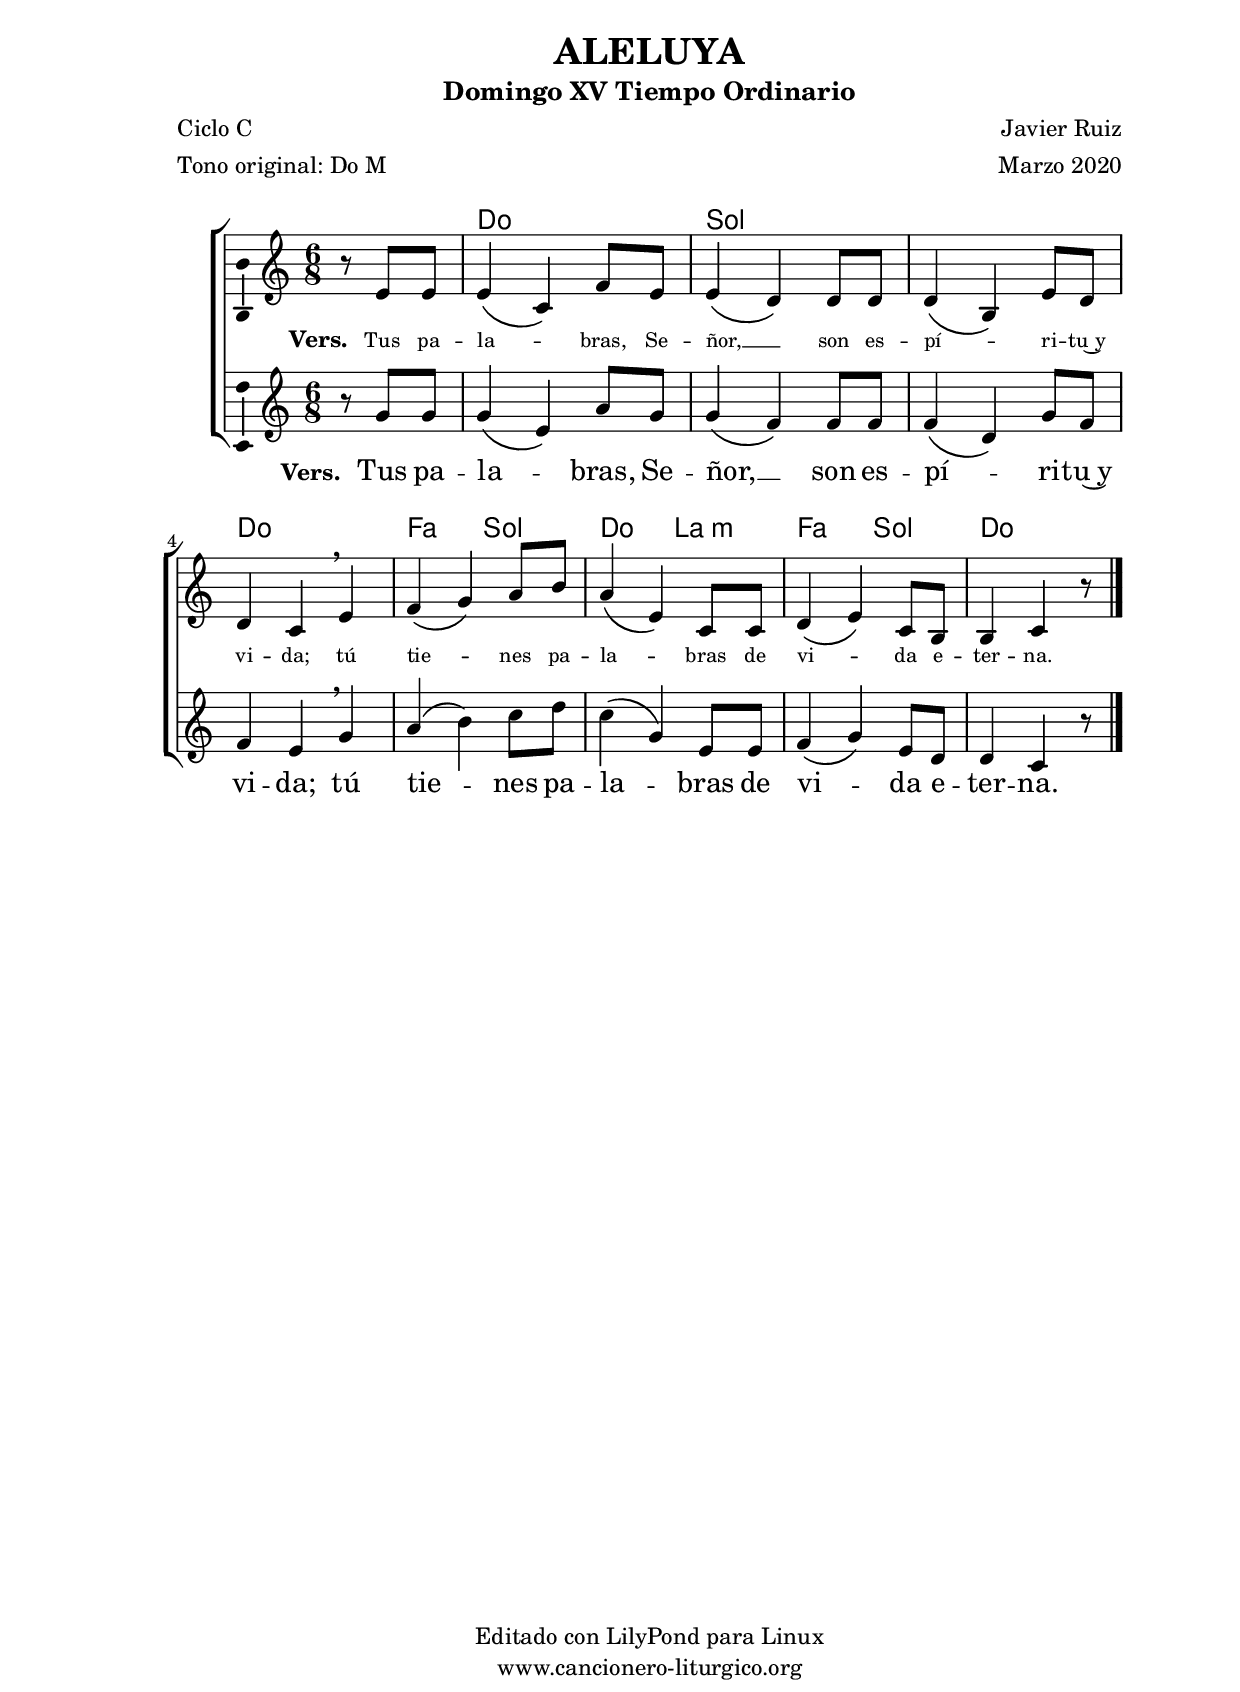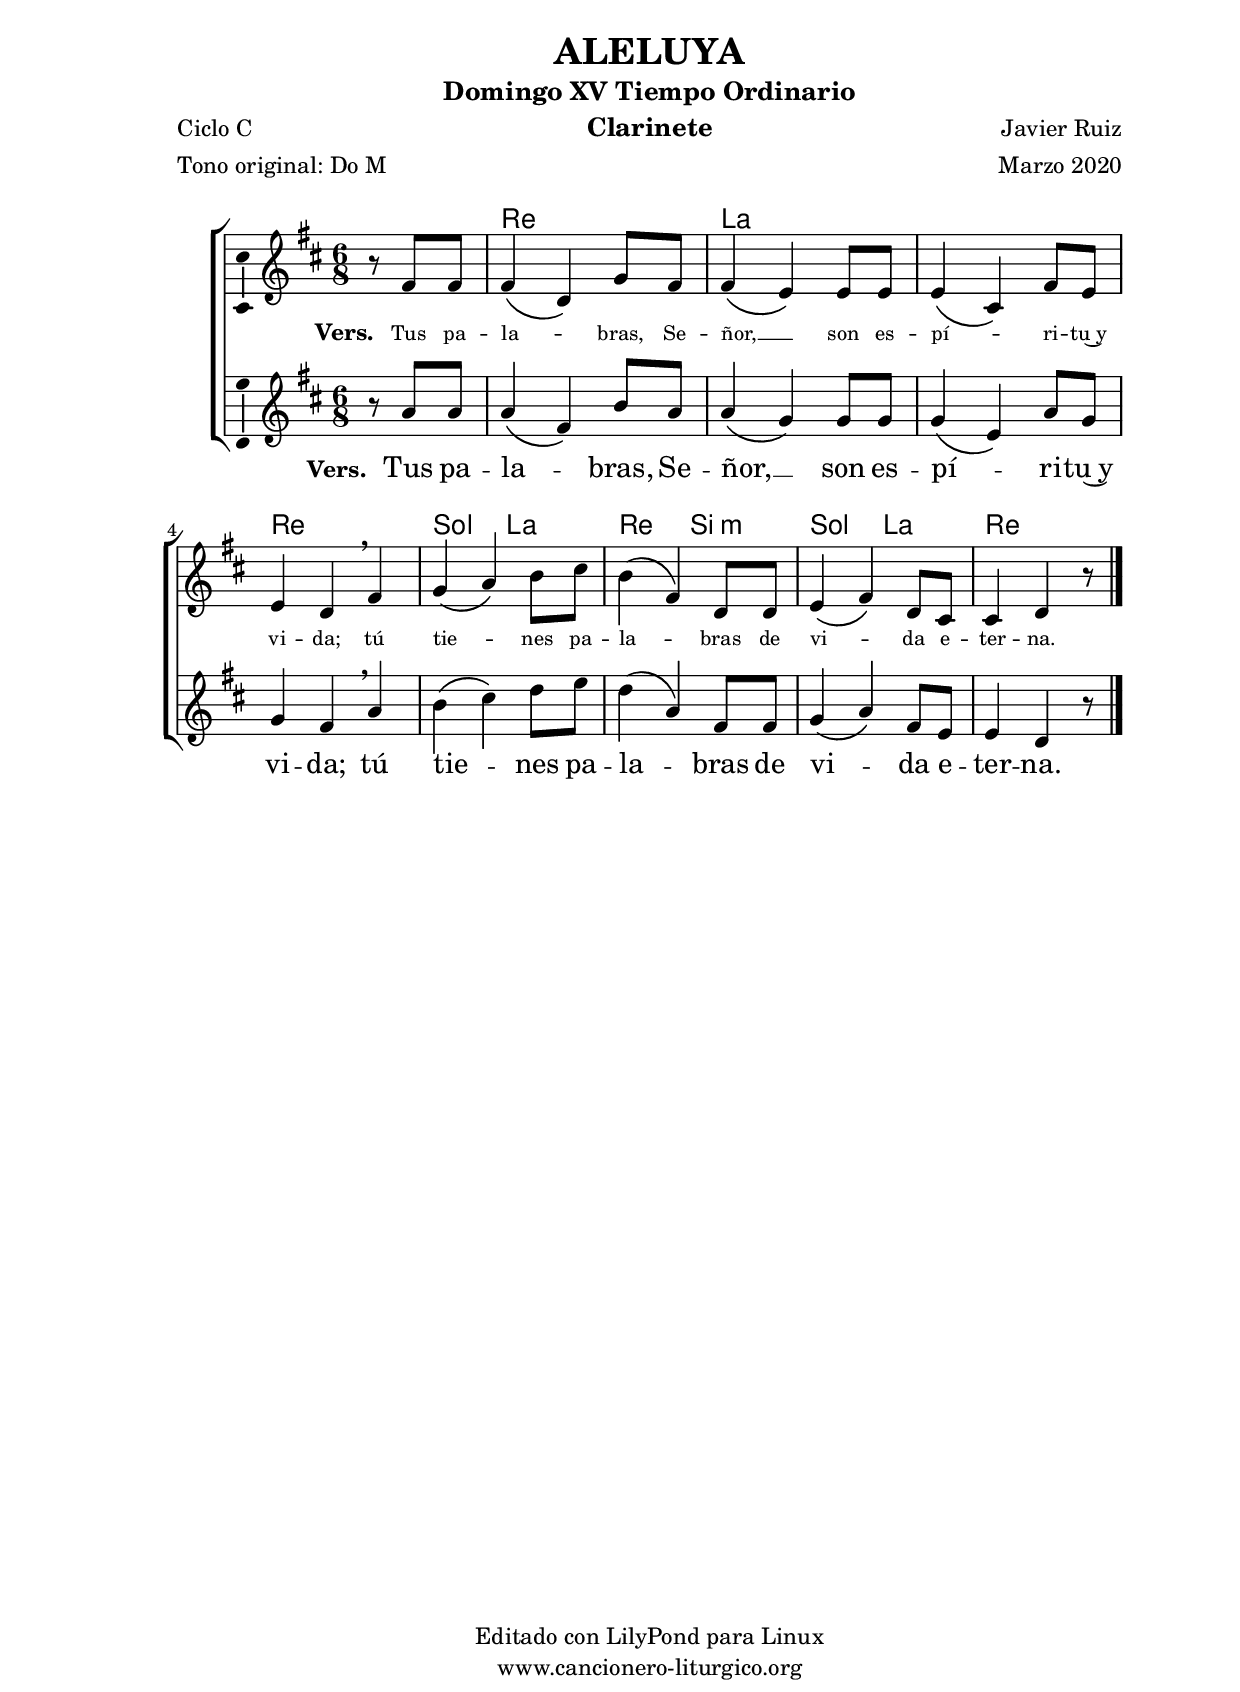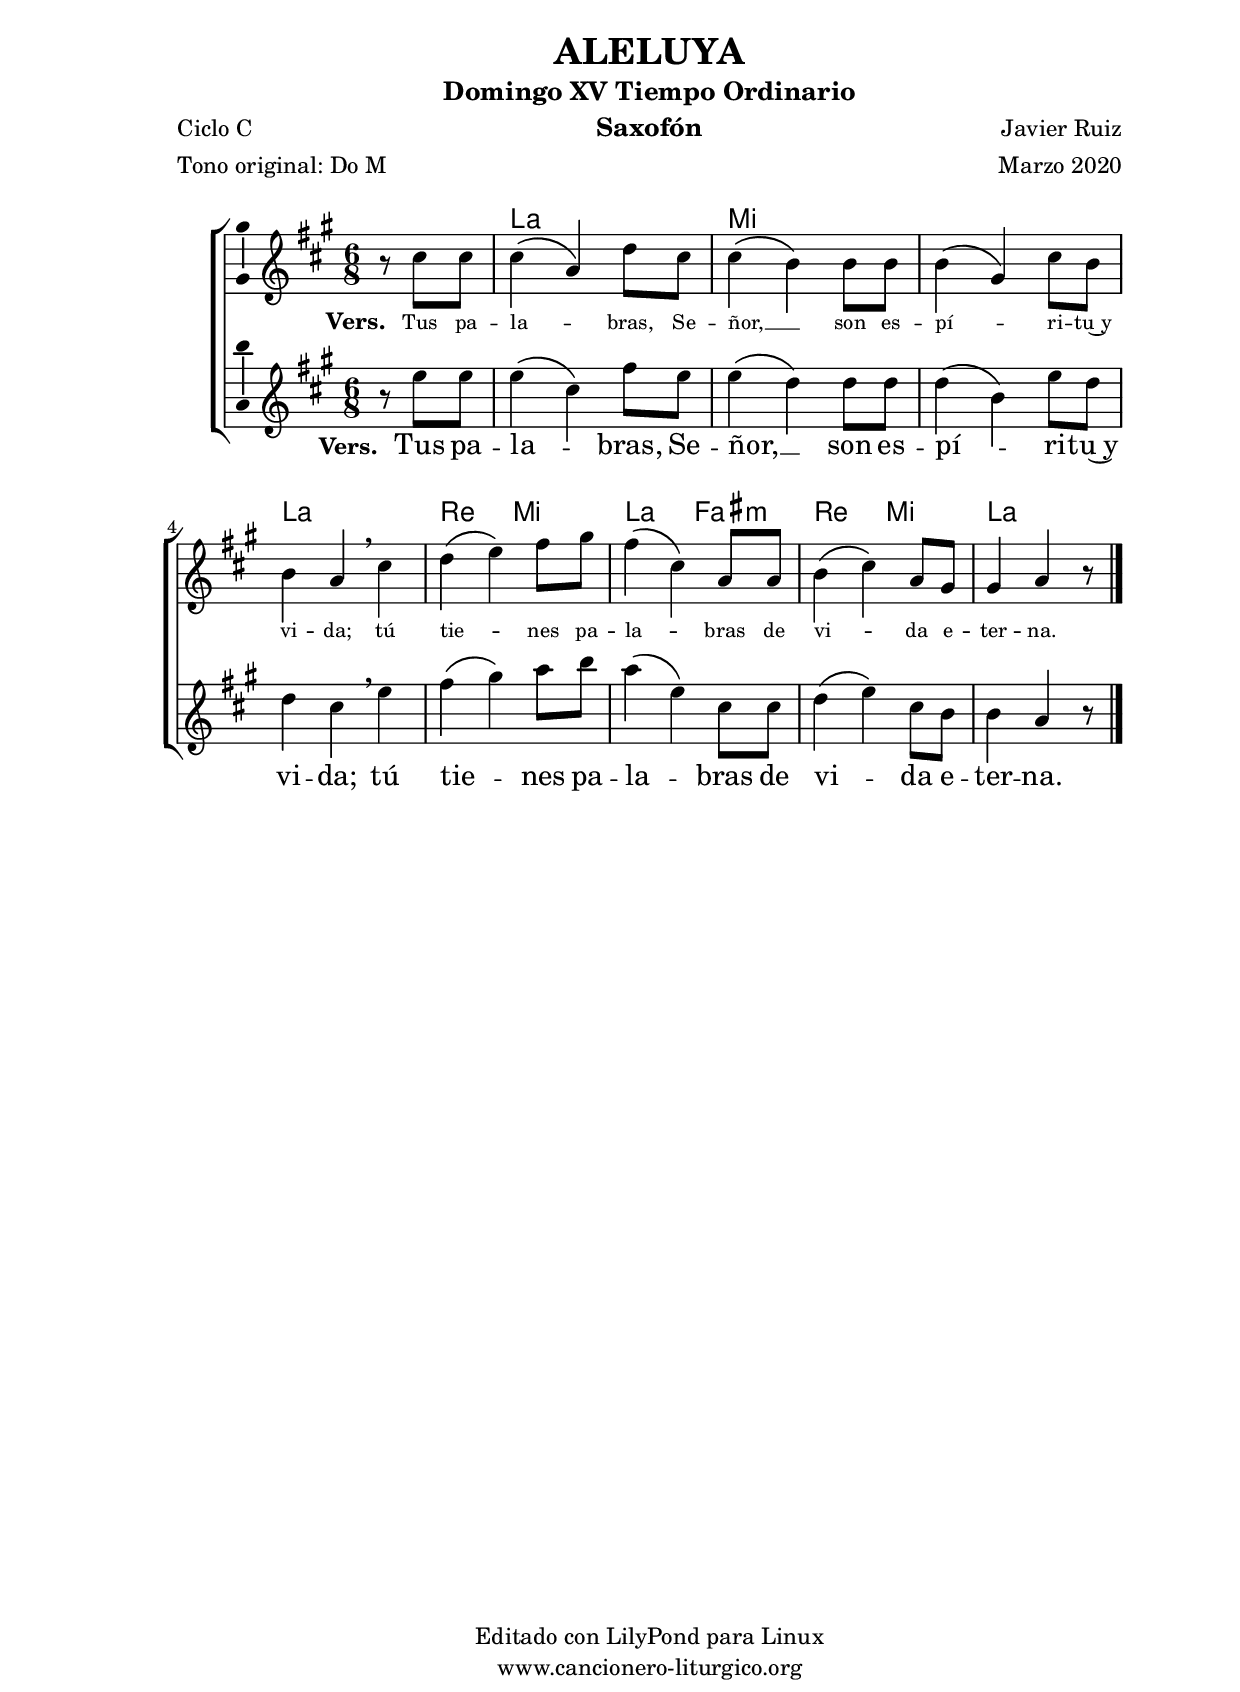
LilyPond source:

%
%para convertir .midi en .wav:
%timidity filename.midi -Ow -o finename.wav
%
%
%Para convertir de .wav a .mp3:
%lame -h -m j filename.wav
%
%
%para escuchar el midi:
%timidity nombrefichero.midi
%


%versión de lilypond para la que se ha escrito esta partitura:
\version "2.16.0"

	%Tamaño papel
	#(set-default-paper-size "a4")
	%Tamaño partitura
	#(set-global-staff-size 20)
	%No responde al pulsar sobre una nota
	#(ly:set-option 'point-and-click #f)

%parámetros del encabezamiento:
\header {
	title = "ALELUYA"
	subtitle = "Domingo XV Tiempo Ordinario"
	composer = "Javier Ruiz"
	poet = "Ciclo C"
	meter = "Tono original: Do M"
	arranger = "Marzo 2020"
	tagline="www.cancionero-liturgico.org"
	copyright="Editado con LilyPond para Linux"
	tiempo = "Ordinario"
	usos = "Aleluya"
	letra = "Aleluya. Tus palabras, Señor, son espíritu y vida; tú tienes palabras de vida eterna."
	}

%parámetros asociados al papel:
\paper  {
	oddHeaderMarkup = \markup {\fill-line { \on-the-fly #not-first-page \fromproperty #'header:title \on-the-fly #not-first-page \fromproperty #'header:composer }}
	evenHeaderMarkup = \markup {\fill-line { \fromproperty #'header:composer \fromproperty #'header:title }}
	#(set-paper-size "a4")
	print-page-number = ##f
	first-page-number = 1
	print-first-page-number = ##f
%	head-separation = 3.0 \cm
	top-margin = 1.5 \cm
%	top-margin = 2.0 \cm
%%%	bottom-margin = 0.5\cm
	bottom-margin = 0.2\cm
	left-margin = 3.0 \cm
	line-width = 16.0 \cm 
	indent = 8\mm
	interscoreline = 2.\mm
	between-system-space = 15\mm
%	para que las partituras no llenen la hoja:
	ragged-bottom = ##t
%	idem para la última hoja:
	ragged-last-bottom = ##f
%	para que las partituras llenen el ancho del papel:
	ragged-last = ##f
	after-title-space = 2.5 \cm
%page-count=2
system-count=2

	%Flexible Vertical Spacing
%	markup-markup-spacing =
%	#'((basic-distance . 15) (minimum-distance . 15) (padding . 3))
	markup-system-spacing =
	#'((basic-distance . 15) (minimum-distance . 15) (padding . 3))
	system-system-spacing =
	#'((basic-distance . 15) (minimum-distance . 15) (padding . 3))
	score-system-spacing =
	#'((basic-distance . 15) (minimum-distance . 15) (padding . 5))
%	top-system-spacing = % header
%	#'((basic-distance . 8) (minimum-distance . 0) (padding . 0))
%	top-markup-spacing =
%	#'((basic-distance . 20) (minimum-distance . 20) (padding . 0))
	last-bottom-spacing = % footer
	#'((basic-distance . 5) (minimum-distance . 5) (padding . 0))
%	score-markup-spacing =
%	#'((basic-distance . 16) (minimum-distance . 13) (padding . 0))

	}


%parámetros que afectan a toda la partitura:
global =  {
	%clave de sol (G):
	\clef G
	%armadura:
%	\transpose ees f
	\key c \major
	\tempo 4.=60
	\set Score.tempoHideNote = ##t
	}


acordes = {
	\italianChords
	\chordmode {
%	\transpose ees f
{

s4.
c4. c g g g g c c f g c a:m f g c c4

	}
	}
}


melodiatrompeta = 
%	\transpose ees f
{

	\relative c''{
	\time 6/8

\partial4.
r4.
r2.
r8 g16 a b c d4.
r2.
r8 c16 d e f g4.
r2.
r8 c,16 b a g a4.
r2.
r8 c16 d c b c4

}
	\bar "|."
	}


melodiatres = 
%	\transpose ees f
{

	\relative c'{
	\time 6/8

\partial4.
r8 e8 e
e4 \(c4\) f8 e
e4 \(d4\) \noBeam d8 d
d4 \(b4\) e8 d
d4 c4 \breathe e4
f4 \(g4\) a8 b
a4 \(e4\) c8 c
d4 \(e4\) c8 b
b4 c4 r8

}

	\bar "|."
	}


melodiabajo = 
%	\transpose ees f
{

	%clave de fa (F):
	\clef F

	\relative c{
	\time 6/8

\partial4.
r4.
c4 c8 c4.
g4 g8 g4.
g4 g8 g4.
c4 c8 c4.
f4 f8 g4 g8
c,4 c8 a4 a8
f'4 f8 g4 g8
c,4 c8 c4

}

	\bar "|."
	}


melodia = 
%	\transpose ees f
{

	\relative c'{
	\time 6/8

\partial4.
r8 g'8 g
g4 \(e4\) a8 g
g4 \(f4\) \noBeam f8 f
f4 \(d4\) g8 f
f4 e4 \breathe g4
a4 \(b4\) c8 d
c4 \(g4\) e8 e
f4 \(g4\) e8 d
d4 c4 r8

}

	\bar "|."
	}


texto = \lyricmode {
\set stanza =#"Vers. "
Tus pa -- la -- _ bras, Se -- ñor, __ _
son es -- pí -- _ ri -- tu~y vi -- da;
tú tie -- _ nes pa -- la -- _ bras
de vi -- _ da e -- ter -- na.
	}

textotres = \lyricmode {
\override LyricText #'font-size = #-1
\set stanza =#"Vers. "
Tus pa -- la -- _ bras, Se -- ñor, __ _
son es -- pí -- _ ri -- tu~y vi -- da;
tú tie -- _ nes pa -- la -- _ bras
de vi -- _ da e -- ter -- na.
	}


acordesStaff = \context ChordNames = acordesStaff <<
	\set chordChanges = ##t
	\acordes
	>>

voztrompetaStaff = \context Voice = voztrompetaStaff
<<
	\override Staff.StaffSymbol #'staff-space = #(magstep -0.35)
	\set Staff.midiInstrument = #"trumpet"
	\set Staff.midiMinimumVolume = #0.4
	\set Staff.midiMaximumVolume = #0.6
	\global
	\melodiatrompeta
	>>

voztresStaff = \context Voice = voztresStaff
\with {\consists "Ambitus_engraver"}
<<
%	\override Staff.StaffSymbol #'staff-space = #(magstep -0.35)
	\set Staff.midiInstrument = #"violin"
	\set Staff.midiMinimumVolume = #0.6
	\set Staff.midiMaximumVolume = #0.8
	\global
	\relative c' \melodiatres
	>>

vozStaff = \context Voice = vozStaff
\with {\consists "Ambitus_engraver"}
<<
%	\set Staff.instrumentName = ""
%	\set Staff.shortInstrumentName = ""
%	\set Staff.midiInstrument = #"clarinet"
%	\set Staff.midiInstrument = #"cello"
	\set Staff.midiInstrument = #"flute"
%	\set Staff.midiInstrument = #"electric guitar (jazz)"
%	\set Staff.midiInstrument = #"english horn"
%	\set Staff.midiInstrument = #"violin"
%	\set Staff.midiInstrument = #"glockenspiel"
	\set Staff.midiMinimumVolume = #0.8
	\set Staff.midiMaximumVolume = #1.0
	\global
	\melodia
	>>

vozbajoStaff = \context Voice = vozbajoStaff
<<
	\override Staff.StaffSymbol #'staff-space = #(magstep -0.35)
	\set Staff.midiInstrument = #"english horn"
	\set Staff.midiMinimumVolume = #0.6
	\set Staff.midiMaximumVolume = #0.8
	\global
	\melodiabajo
	>>

textoStaff = \context Lyrics = textoStaff <<
	\lyricsto vozStaff \texto
	>>

textotresStaff = \context Lyrics = textotresStaff <<
	\lyricsto voztresStaff \textotres
	>>


\book {
	\score {
		<<
		\context ChoirStaff {
%			\override StaffGroup.SystemStartBracket #'collapse-height = #1
%			\override Score.SystemStartBar #'collapse-height = #1
			<<
			\acordesStaff
%			\voztrompetaStaff
			\voztresStaff
			\textotresStaff
			\vozStaff
			\textoStaff
%			\vozbajoStaff
			>>
			}
		>>
		\layout {
	    		\context {
				\Lyrics
				\override LyricText #'font-size = #2
				}
	   		 \context {
				\Score
				\override StaffSymbol #'staff-space = #(magstep +3)
				}
			}
		}
	\score {
		\unfoldRepeats
		<<
		\context ChoirStaff {
			<<
			\acordesStaff
			\voztrompetaStaff
			\voztresStaff
			\vozStaff
			\vozbajoStaff
			>>
			}
		>>
		\midi {
	  		\context {
	  			\Score
				tempoWholesPerMinute = #(ly:make-moment 70 4)
				}
			}
		}
	}


%Partitura para clarinete
#(define output-suffix "C")
\book {
	\header{
		instrument = "Clarinete"
		}
	\score {
		<<
		\context ChoirStaff {
%			\override StaffGroup.SystemStartBracket #'collapse-height = #1
%			\override Score.SystemStartBar #'collapse-height = #1
\transpose c d
			<<
			\acordesStaff
%			\voztrompetaStaff
			\voztresStaff
			\textotresStaff
			\vozStaff
			\textoStaff
%			\vozbajoStaff
			>>
			}
		>>
		\layout {
	    		\context {
				\Lyrics
				\override LyricText #'font-size = #2
				}
	   		 \context {
				\Score
				\override StaffSymbol #'staff-space = #(magstep +3)
				}
			}
		}
	}


%Partitura para saxofón
#(define output-suffix "S")
\book {
	\header{
		instrument = "Saxofón"
		}
	\score {
		<<
		\context ChoirStaff {
%			\override StaffGroup.SystemStartBracket #'collapse-height = #1
%			\override Score.SystemStartBar #'collapse-height = #1
\transpose c a
			<<
			\acordesStaff
%			\voztrompetaStaff
			\voztresStaff
			\textotresStaff
			\vozStaff
			\textoStaff
%			\vozbajoStaff
			>>
			}
		>>
		\layout {
	    		\context {
				\Lyrics
				\override LyricText #'font-size = #2
				}
	   		 \context {
				\Score
				\override StaffSymbol #'staff-space = #(magstep +3)
				}
			}
		}
	}


